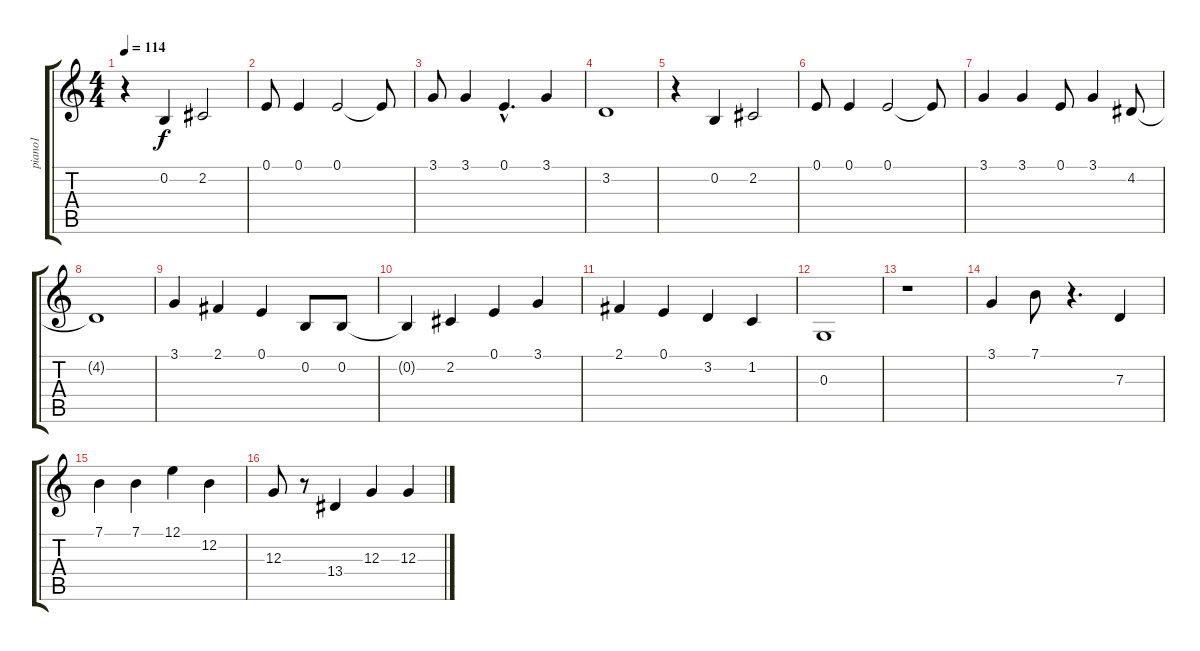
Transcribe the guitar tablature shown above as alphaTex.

\track ("piano1              " "piano1    ") {instrument acousticgrandpiano}
\staff {score tabs}
\tuning (E4 B3 G3 D3 A2 E2) {hide}
\ts (4 4)
\tempo 114
\clef g2
\ks c
r.4{dy f instrument acousticgrandpiano} 0.2.4 2.2.2 |
0.1.8 0.1.4 0.1.2 0.1{t}.8 |
3.1.8 3.1.4 0.1{hac}.4{d} 3.1.4 |
3.2.1 |
r.4 0.2.4 2.2.2 |
0.1.8 0.1.4 0.1.2 0.1{t}.8 |
3.1.4 3.1.4 0.1.8 3.1.4 4.2.8 |
4.2{t}.1 |
3.1.4 2.1.4 0.1.4 0.2.8 0.2.8 |
0.2{t}.4 2.2.4 0.1.4 3.1.4 |
2.1.4 0.1.4 3.2.4 1.2.4 |
0.3.1 |
r.1 |
3.1.4 7.1.8 r.4{d} 7.3.4 |
7.1.4 7.1.4 12.1.4 12.2.4 |
12.3.8 r.8 13.4.4 12.3.4 12.3.4
